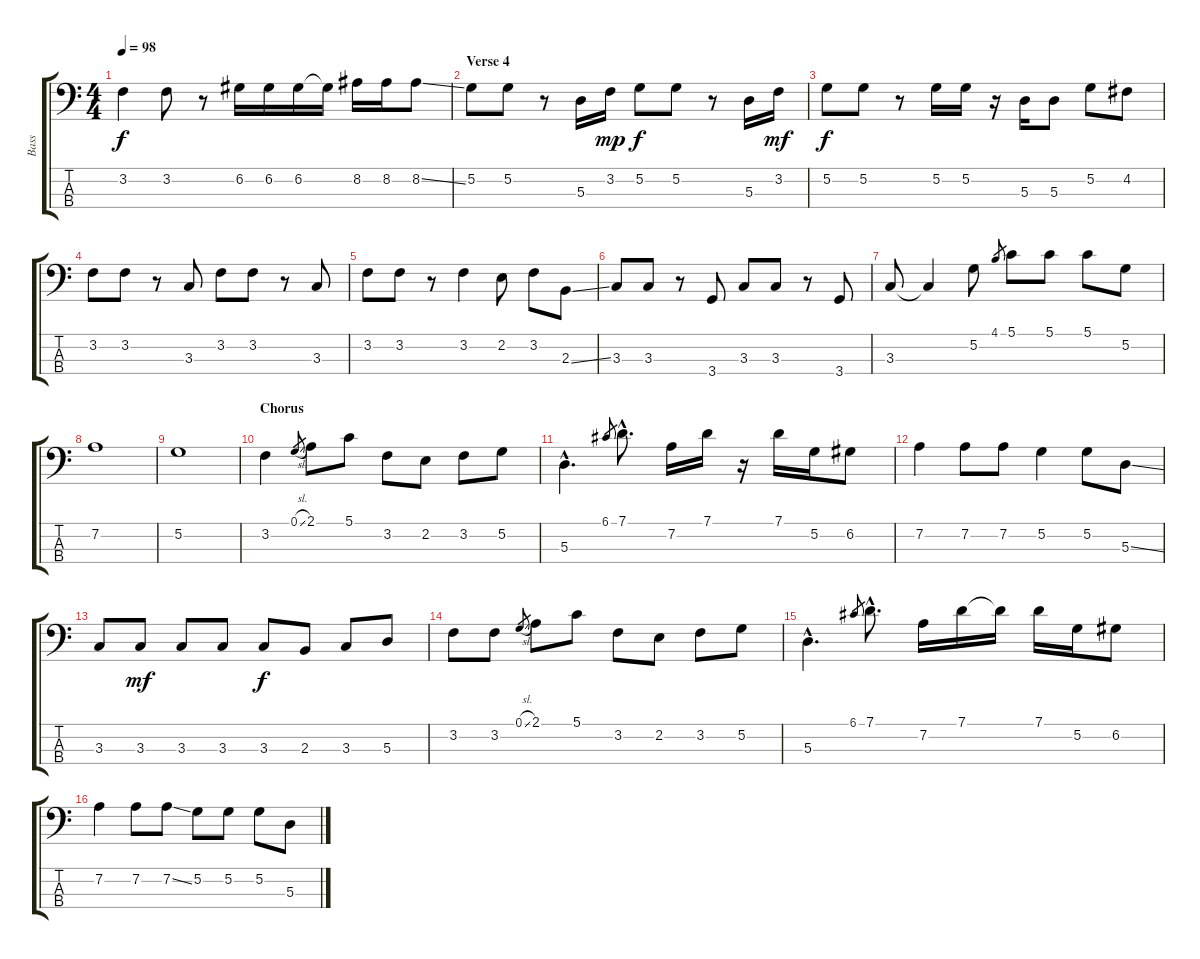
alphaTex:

\track ("Bass" "Bass") {instrument electricbassfinger}
\staff {score tabs}
\tuning (G2 D2 A1 E1) {hide}
\ts (4 4)
\tempo 98
\clef f4
\ks c
3.2.4{dy f} 3.2.8 r.8 6.2.16 6.2.16 6.2.16 6.2{t}.16 8.2.16 8.2.16 8.2{ss}.8 |
\section ("" "Verse 4")
5.2.8 5.2.8 r.8 5.3.16 3.2.16{dy mp} 5.2.8{dy f} 5.2.8 r.8 5.3.16 3.2.16{dy mf} |
5.2.8{dy f} 5.2.8 r.8 5.2.16 5.2.16 r.16 5.3.16 5.3.8 5.2.8 4.2.8 |
3.2.8 3.2.8 r.8 3.3.8 3.2.8 3.2.8 r.8 3.3.8 |
3.2.8 3.2.8 r.8 3.2.4 2.2.8 3.2.8 2.3{ss}.8 |
3.3.8 3.3.8 r.8 3.4.8 3.3.8 3.3.8 r.8 3.4.8 |
3.3.8 3.3{t}.4 5.2.8 4.1.8{gr} 5.1.8 5.1.8 5.1.8 5.2.8 |
7.2.1 |
5.2.1 |
\section ("" "Chorus")
3.2.4 0.1{sl}.8{gr} 2.1.8 5.1.8 3.2.8 2.2.8 3.2.8 5.2.8 |
5.3{hac}.4{d} 6.1.8{gr} 7.1{hac}.8{d} 7.2.16 7.1.16 r.16 7.1.16 5.2.16 6.2.8 |
7.2.4 7.2.8 7.2.8 5.2.4 5.2.8 5.3{ss}.8 |
3.3.8 3.3.8{dy mf} 3.3.8 3.3.8 3.3.8{dy f} 2.3.8 3.3.8 5.3.8 |
3.2.8 3.2.8 0.1{sl}.8{gr} 2.1.8 5.1.8 3.2.8 2.2.8 3.2.8 5.2.8 |
5.3{hac}.4{d} 6.1.8{gr} 7.1{hac}.8{d} 7.2.16 7.1.16 7.1{t}.16 7.1.16 5.2.16 6.2.8 |
7.2.4 7.2.8 7.2{ss}.8 5.2.8 5.2.8 5.2.8 5.3{ss}.8
